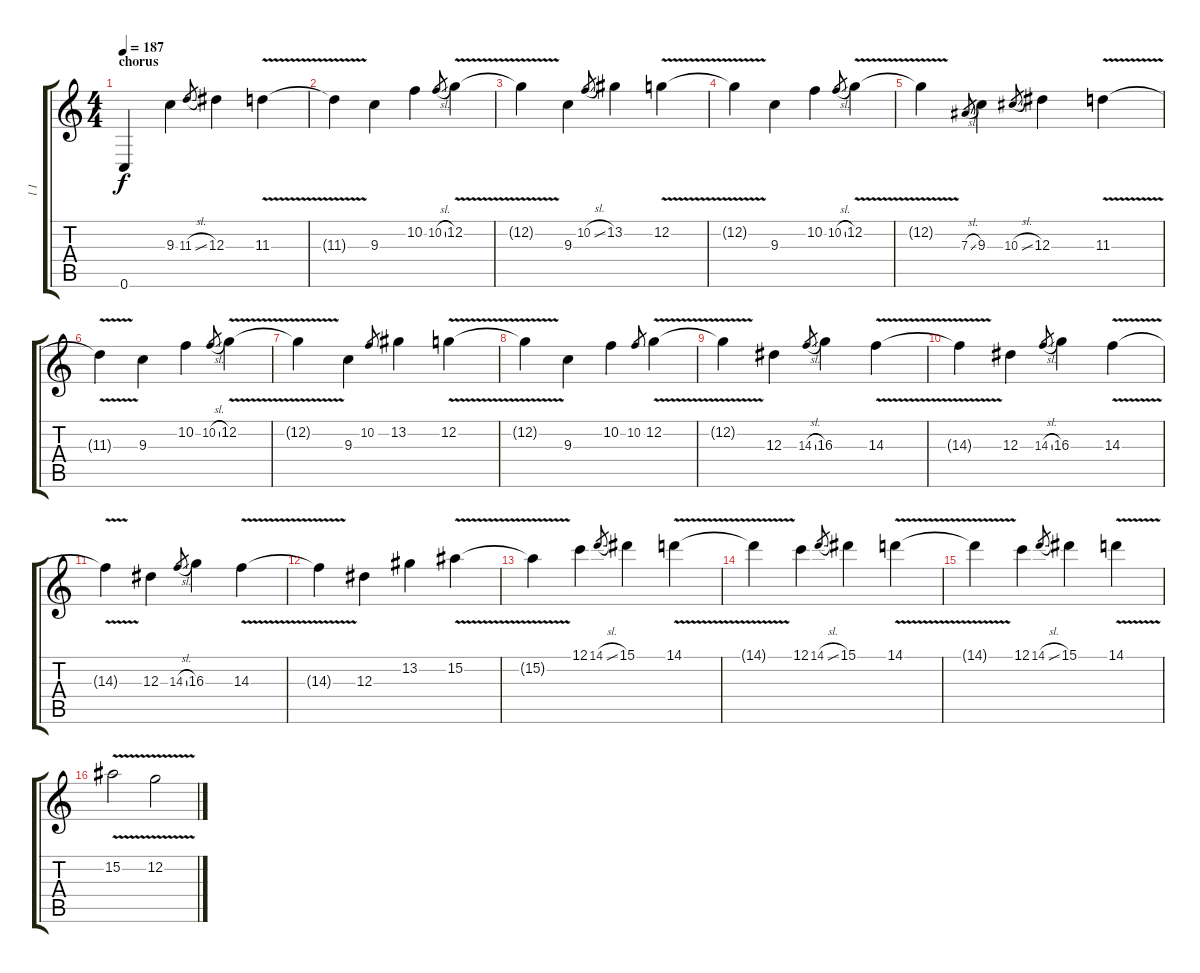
\track ("l 1" "l 1") {instrument overdrivenguitar}
\staff {score tabs}
\tuning (C4 G3 Eb3 Bb2 F2 C2) {hide}
\ts (4 4)
\section ("" "chorus")
\tempo 187
\clef g2
\ks c
0.6.4{dy f} 9.3.4 11.3{sl}.8{gr} 12.3.4 11.3{v}.4 |
11.3{t}.4 9.3.4 10.2.4 10.2{sl}.8{gr} 12.2{v}.4 |
12.2{t}.4 9.3.4 10.2{sl}.8{gr} 13.2.4 12.2{v}.4 |
12.2{t}.4 9.3.4 10.2.4 10.2{sl}.8{gr} 12.2{v}.4 |
12.2{t}.4 7.3{sl}.8{gr} 9.3.4 10.3{sl}.8{gr} 12.3.4 11.3{v}.4 |
11.3{t}.4 9.3.4 10.2.4 10.2{sl}.8{gr} 12.2{v}.4 |
12.2{t}.4 9.3.4 10.2.8{gr} 13.2.4 12.2{v}.4 |
12.2{t}.4 9.3.4 10.2.4 10.2.8{gr} 12.2{v}.4 |
12.2{t}.4 12.3.4 14.3{sl}.8{gr} 16.3.4 14.3{v}.4 |
14.3{t}.4 12.3.4 14.3{sl}.8{gr} 16.3.4 14.3{v}.4 |
14.3{t}.4 12.3.4 14.3{sl}.8{gr} 16.3.4 14.3{v}.4 |
14.3{t}.4 12.3.4 13.2.4 15.2{v}.4 |
15.2{t}.4 12.1.4 14.1{sl}.8{gr} 15.1.4 14.1{v}.4 |
14.1{t}.4 12.1.4 14.1{sl}.8{gr} 15.1.4 14.1{v}.4 |
14.1{t}.4 12.1.4 14.1{sl}.8{gr} 15.1.4 14.1{v}.4 |
15.2{v}.2 12.2{v}.2
